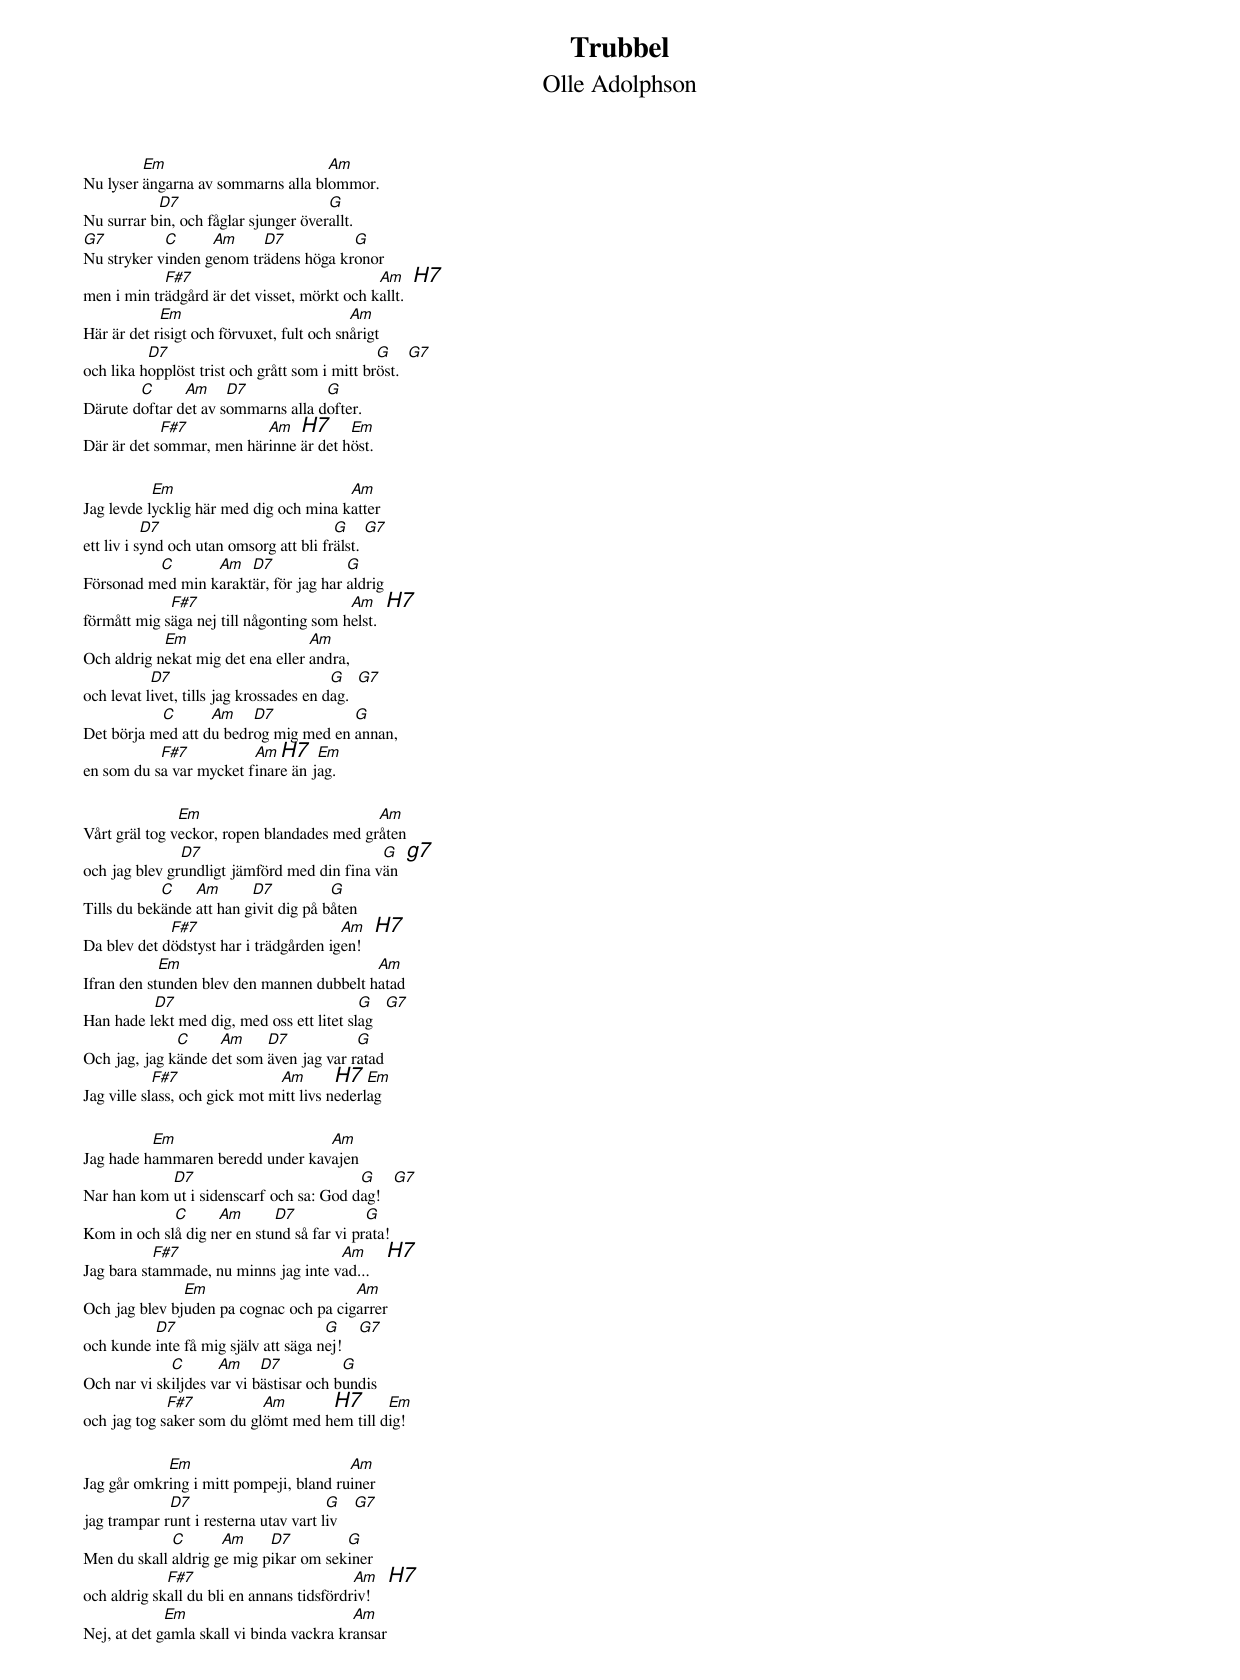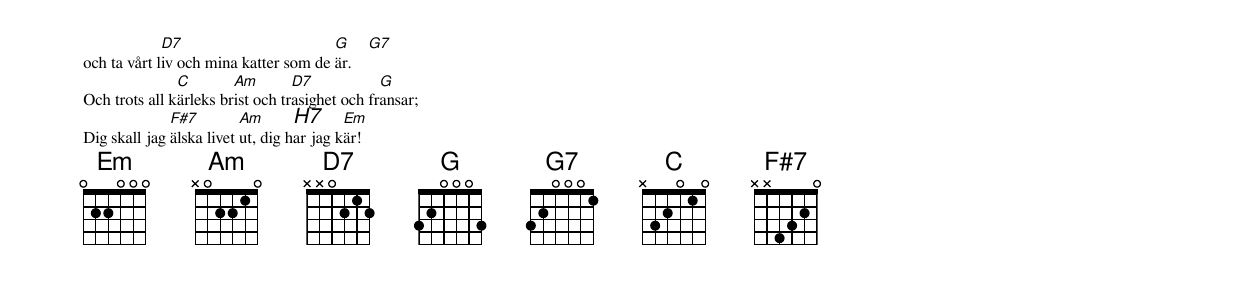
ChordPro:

{t:Trubbel}
{st:Olle Adolphson}
{textsize:8}
{chordsize:7}
Nu lyser [Em]ängarna av sommarns alla bl[Am]ommor.
Nu surrar b[D7]in, och fåglar sjunger över[G]allt.
[G7]Nu stryker v[C]inden g[Am]enom tr[D7]ädens höga kr[G]onor
men i min tr[F#7]ädgård är det visset, mörkt och k[Am]allt.  [H7]
Här är det r[Em]isigt och förvuxet, fult och sn[Am]årigt
och lika h[D7]opplöst trist och grått som i mitt br[G]öst.  [G7]
Därute d[C]oftar d[Am]et av s[D7]ommarns alla d[G]ofter.
Där är det s[F#7]ommar, men här[Am]inne [H7]är det h[Em]öst.

Jag levde l[Em]ycklig här med dig och mina k[Am]atter
ett liv i s[D7]ynd och utan omsorg att bli fr[G]älst. [G7]
Försonad m[C]ed min k[Am]arakt[D7]är, för jag har [G]aldrig
förmått mig s[F#7]äga nej till någonting som h[Am]elst.  [H7]
Och aldrig n[Em]ekat mig det ena eller [Am]andra,
och levat l[D7]ivet, tills jag krossades en d[G]ag.  [G7]
Det börja m[C]ed att d[Am]u bedr[D7]og mig med en [G]annan,
en som du s[F#7]a var mycket f[Am]inar[H7]e än j[Em]ag.

Vårt gräl tog v[Em]eckor, ropen blandades med gr[Am]åten
och jag blev gr[D7]undligt jämförd med din fina v[G]än  [g7]
Tills du bek[C]ände [Am]att han g[D7]ivit dig på b[G]åten
Da blev det d[F#7]ödstyst har i trädgården ig[Am]en!   [H7]
Ifran den st[Em]unden blev den mannen dubbelt h[Am]atad
Han hade l[D7]ekt med dig, med oss ett litet sl[G]ag   [G7]
Och jag, jag k[C]ände d[Am]et som [D7]även jag var r[G]atad
Jag ville sl[F#7]ass, och gick mot m[Am]itt livs n[H7]ederl[Em]ag

Jag hade h[Em]ammaren beredd under kav[Am]ajen
Nar han kom [D7]ut i sidenscarf och sa: God d[G]ag!   [G7]
Kom in och sl[C]å dig n[Am]er en stu[D7]nd så far vi pr[G]ata!
Jag bara st[F#7]ammade, nu minns jag inte v[Am]ad...    [H7]
Och jag blev bj[Em]uden pa cognac och pa cig[Am]arrer
och kunde [D7]inte få mig själv att säga n[G]ej!    [G7]
Och nar vi sk[C]iljdes v[Am]ar vi b[D7]ästisar och b[G]undis
och jag tog s[F#7]aker som du gl[Am]ömt med h[H7]em till d[Em]ig!

Jag går omkr[Em]ing i mitt pompeji, bland ru[Am]iner
jag trampar r[D7]unt i resterna utav vart l[G]iv    [G7]
Men du skall [C]aldrig g[Am]e mig p[D7]ikar om sek[G]iner
och aldrig sk[F#7]all du bli en annans tidsfördr[Am]iv!    [H7]
Nej, at det g[Em]amla skall vi binda vackra kr[Am]ansar
och ta vårt l[D7]iv och mina katter som de [G]är.    [G7]
Och trots all k[C]ärleks br[Am]ist och tr[D7]asighet och fr[G]ansar;
Dig skall jag [F#7]älska livet [Am]ut, dig h[H7]ar jag k[Em]är!
